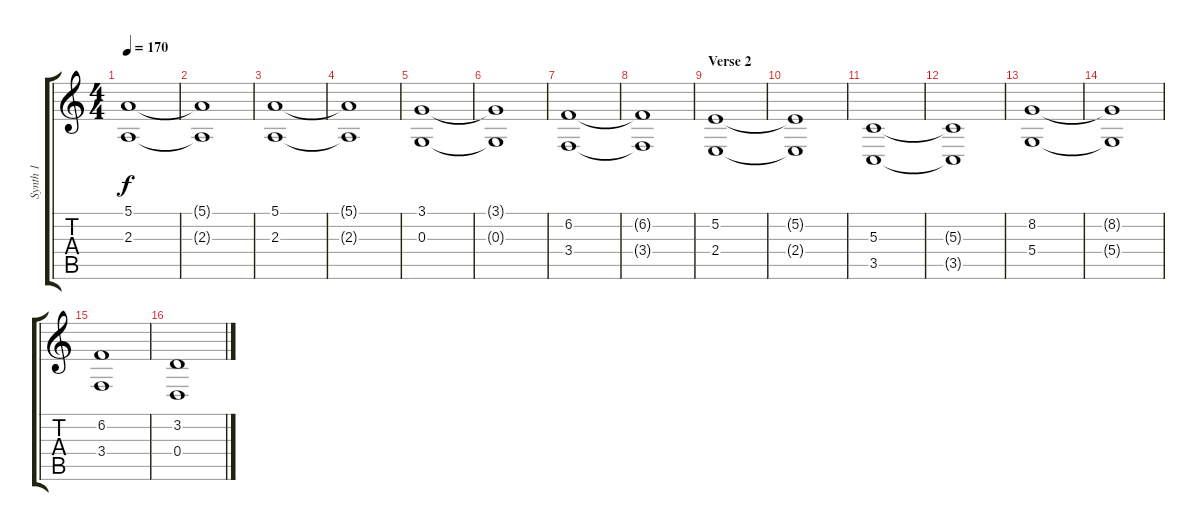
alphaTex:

\track ("Synth 1" "Synth 1") {instrument stringensemble1}
\staff {score tabs}
\tuning (E4 B3 G3 D3 A2 E2) {hide}
\ts (4 4)
\tempo 170
\clef g2
\ks c
(5.1 2.3).1{dy f} |
(5.1{t} 2.3{t}).1 |
(5.1 2.3).1 |
(5.1{t} 2.3{t}).1 |
(3.1 0.3).1 |
(3.1{t} 0.3{t}).1 |
(6.2 3.4).1 |
(6.2{t} 3.4{t}).1 |
\section ("" "Verse 2")
(5.2 2.4).1 |
(5.2{t} 2.4{t}).1 |
(5.3 3.5).1 |
(5.3{t} 3.5{t}).1 |
(8.2 5.4).1 |
(8.2{t} 5.4{t}).1 |
(6.2 3.4).1 |
(3.2 0.4).1
